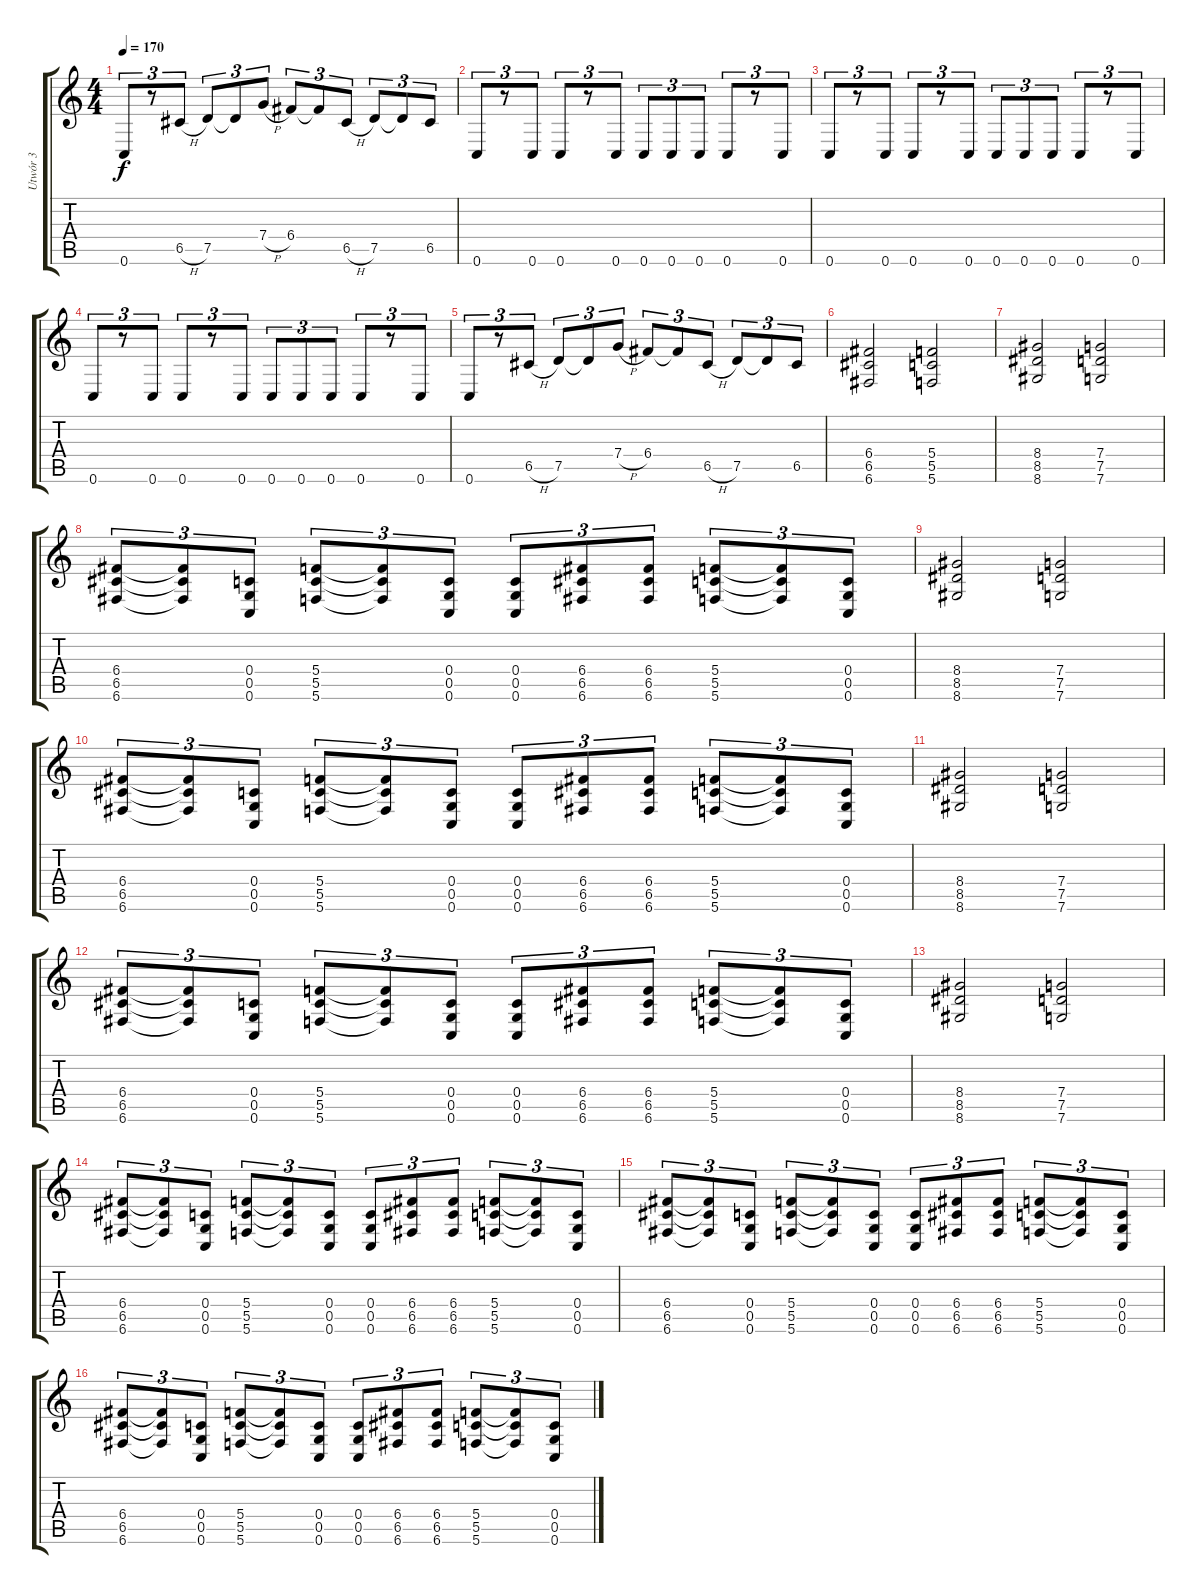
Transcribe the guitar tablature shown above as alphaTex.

\track ("Utwór 3" "Utwór 3") {instrument distortionguitar}
\staff {score tabs}
\tuning (D4 A3 F3 C3 G2 C2) {hide}
\ts (4 4)
\tempo 170
\clef g2
\ks c
0.6.8{tu (3 2) dy f} r.8{tu (3 2)} 6.5{h}.8{tu (3 2)} 7.5.8{tu (3 2)} 7.5{t}.8{tu (3 2)} 7.4{h}.8{tu (3 2)} 6.4.8{tu (3 2)} 6.4{t}.8{tu (3 2)} 6.5{h}.8{tu (3 2)} 7.5.8{tu (3 2)} 7.5{t}.8{tu (3 2)} 6.5.8{tu (3 2)} |
0.6.8{tu (3 2)} r.8{tu (3 2)} 0.6.8{tu (3 2)} 0.6.8{tu (3 2)} r.8{tu (3 2)} 0.6.8{tu (3 2)} 0.6.8{tu (3 2)} 0.6.8{tu (3 2)} 0.6.8{tu (3 2)} 0.6.8{tu (3 2)} r.8{tu (3 2)} 0.6.8{tu (3 2)} |
0.6.8{tu (3 2)} r.8{tu (3 2)} 0.6.8{tu (3 2)} 0.6.8{tu (3 2)} r.8{tu (3 2)} 0.6.8{tu (3 2)} 0.6.8{tu (3 2)} 0.6.8{tu (3 2)} 0.6.8{tu (3 2)} 0.6.8{tu (3 2)} r.8{tu (3 2)} 0.6.8{tu (3 2)} |
0.6.8{tu (3 2)} r.8{tu (3 2)} 0.6.8{tu (3 2)} 0.6.8{tu (3 2)} r.8{tu (3 2)} 0.6.8{tu (3 2)} 0.6.8{tu (3 2)} 0.6.8{tu (3 2)} 0.6.8{tu (3 2)} 0.6.8{tu (3 2)} r.8{tu (3 2)} 0.6.8{tu (3 2)} |
0.6.8{tu (3 2)} r.8{tu (3 2)} 6.5{h}.8{tu (3 2)} 7.5.8{tu (3 2)} 7.5{t}.8{tu (3 2)} 7.4{h}.8{tu (3 2)} 6.4.8{tu (3 2)} 6.4{t}.8{tu (3 2)} 6.5{h}.8{tu (3 2)} 7.5.8{tu (3 2)} 7.5{t}.8{tu (3 2)} 6.5.8{tu (3 2)} |
(6.4 6.5 6.6).2 (5.4 5.5 5.6).2 |
(8.4 8.5 8.6).2 (7.4 7.5 7.6).2 |
(6.4 6.5 6.6).8{tu (3 2)} (6.4{t} 6.5{t} 6.6{t}).8{tu (3 2)} (0.4 0.5 0.6).8{tu (3 2)} (5.4 5.5 5.6).8{tu (3 2)} (5.4{t} 5.5{t} 5.6{t}).8{tu (3 2)} (0.4 0.5 0.6).8{tu (3 2)} (0.4 0.5 0.6).8{tu (3 2)} (6.4 6.5 6.6).8{tu (3 2)} (6.4 6.5 6.6).8{tu (3 2)} (5.4 5.5 5.6).8{tu (3 2)} (5.4{t} 5.5{t} 5.6{t}).8{tu (3 2)} (0.4 0.5 0.6).8{tu (3 2)} |
(8.4 8.5 8.6).2 (7.4 7.5 7.6).2 |
(6.4 6.5 6.6).8{tu (3 2)} (6.4{t} 6.5{t} 6.6{t}).8{tu (3 2)} (0.4 0.5 0.6).8{tu (3 2)} (5.4 5.5 5.6).8{tu (3 2)} (5.4{t} 5.5{t} 5.6{t}).8{tu (3 2)} (0.4 0.5 0.6).8{tu (3 2)} (0.4 0.5 0.6).8{tu (3 2)} (6.4 6.5 6.6).8{tu (3 2)} (6.4 6.5 6.6).8{tu (3 2)} (5.4 5.5 5.6).8{tu (3 2)} (5.4{t} 5.5{t} 5.6{t}).8{tu (3 2)} (0.4 0.5 0.6).8{tu (3 2)} |
(8.4 8.5 8.6).2 (7.4 7.5 7.6).2 |
(6.4 6.5 6.6).8{tu (3 2)} (6.4{t} 6.5{t} 6.6{t}).8{tu (3 2)} (0.4 0.5 0.6).8{tu (3 2)} (5.4 5.5 5.6).8{tu (3 2)} (5.4{t} 5.5{t} 5.6{t}).8{tu (3 2)} (0.4 0.5 0.6).8{tu (3 2)} (0.4 0.5 0.6).8{tu (3 2)} (6.4 6.5 6.6).8{tu (3 2)} (6.4 6.5 6.6).8{tu (3 2)} (5.4 5.5 5.6).8{tu (3 2)} (5.4{t} 5.5{t} 5.6{t}).8{tu (3 2)} (0.4 0.5 0.6).8{tu (3 2)} |
(8.4 8.5 8.6).2 (7.4 7.5 7.6).2 |
(6.4 6.5 6.6).8{tu (3 2)} (6.4{t} 6.5{t} 6.6{t}).8{tu (3 2)} (0.4 0.5 0.6).8{tu (3 2)} (5.4 5.5 5.6).8{tu (3 2)} (5.4{t} 5.5{t} 5.6{t}).8{tu (3 2)} (0.4 0.5 0.6).8{tu (3 2)} (0.4 0.5 0.6).8{tu (3 2)} (6.4 6.5 6.6).8{tu (3 2)} (6.4 6.5 6.6).8{tu (3 2)} (5.4 5.5 5.6).8{tu (3 2)} (5.4{t} 5.5{t} 5.6{t}).8{tu (3 2)} (0.4 0.5 0.6).8{tu (3 2)} |
(6.4 6.5 6.6).8{tu (3 2)} (6.4{t} 6.5{t} 6.6{t}).8{tu (3 2)} (0.4 0.5 0.6).8{tu (3 2)} (5.4 5.5 5.6).8{tu (3 2)} (5.4{t} 5.5{t} 5.6{t}).8{tu (3 2)} (0.4 0.5 0.6).8{tu (3 2)} (0.4 0.5 0.6).8{tu (3 2)} (6.4 6.5 6.6).8{tu (3 2)} (6.4 6.5 6.6).8{tu (3 2)} (5.4 5.5 5.6).8{tu (3 2)} (5.4{t} 5.5{t} 5.6{t}).8{tu (3 2)} (0.4 0.5 0.6).8{tu (3 2)} |
(6.4 6.5 6.6).8{tu (3 2)} (6.4{t} 6.5{t} 6.6{t}).8{tu (3 2)} (0.4 0.5 0.6).8{tu (3 2)} (5.4 5.5 5.6).8{tu (3 2)} (5.4{t} 5.5{t} 5.6{t}).8{tu (3 2)} (0.4 0.5 0.6).8{tu (3 2)} (0.4 0.5 0.6).8{tu (3 2)} (6.4 6.5 6.6).8{tu (3 2)} (6.4 6.5 6.6).8{tu (3 2)} (5.4 5.5 5.6).8{tu (3 2)} (5.4{t} 5.5{t} 5.6{t}).8{tu (3 2)} (0.4 0.5 0.6).8{tu (3 2)}
